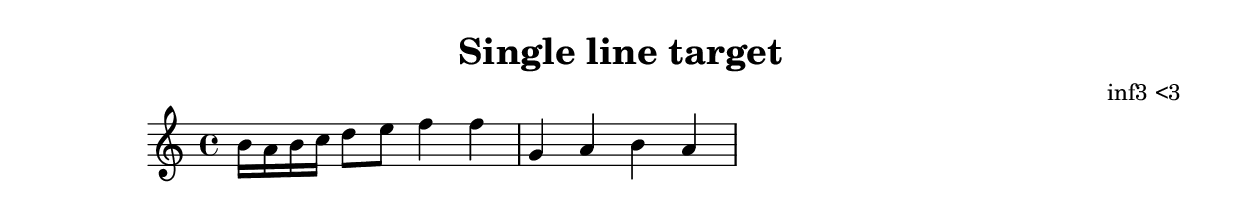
\version "2.18.2"

\header {
  title = "Single line target"
  composer = "inf3 <3"
}


global= {
  \key c \major
  \time 4/4
}

violinSolo= \new Voice \relative a' {
  \clef violin
  b16 a b c d8 e f4 f
  g, a b a
}

\score {
  \new Staff << \global \violinSolo >>
  \layout { }
  %\midi {}
}
